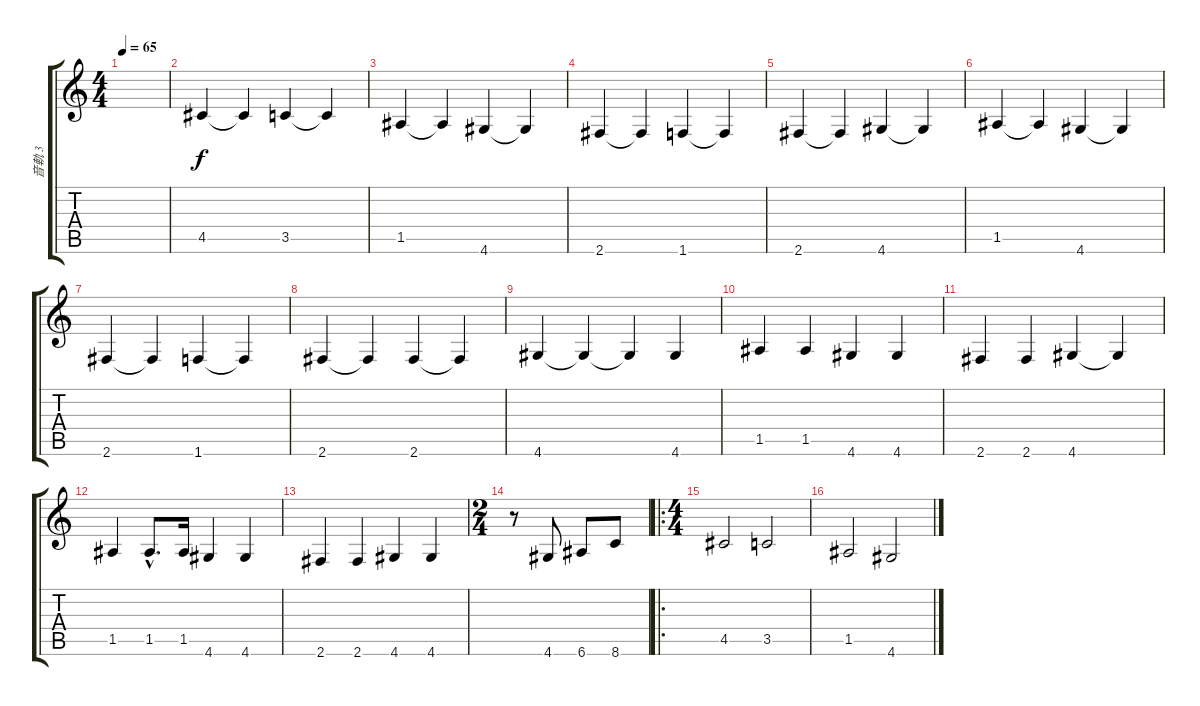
\track ("音軌 3" "音軌 3") {instrument acousticbass}
\staff {score tabs}
\tuning (E4 B3 G3 D3 A2 E2) {hide}
\ts (4 4)
\tempo 65
\clef g2
\ks c
|
4.5.4 4.5{t}.4 3.5.4 3.5{t}.4 |
1.5.4 1.5{t}.4 4.6.4 4.6{t}.4 |
2.6.4 2.6{t}.4 1.6.4 1.6{t}.4 |
2.6.4 2.6{t}.4 4.6.4 4.6{t}.4 |
1.5.4 1.5{t}.4 4.6.4 4.6{t}.4 |
2.6.4 2.6{t}.4 1.6.4 1.6{t}.4 |
2.6.4 2.6{t}.4 2.6.4 2.6{t}.4 |
4.6.4 4.6{t}.4 4.6{t}.4 4.6.4 |
1.5.4 1.5.4 4.6.4 4.6.4 |
2.6.4 2.6.4 4.6.4 4.6{t}.4 |
1.5.4 1.5{hac}.8{d} 1.5.16 4.6.4 4.6.4 |
2.6.4 2.6.4 4.6.4 4.6.4 |
\ts (2 4)
r.8 4.6.8 6.6.8 8.6.8 |
\ro
\ts (4 4)
4.5.2 3.5.2 |
1.5.2 4.6.2
